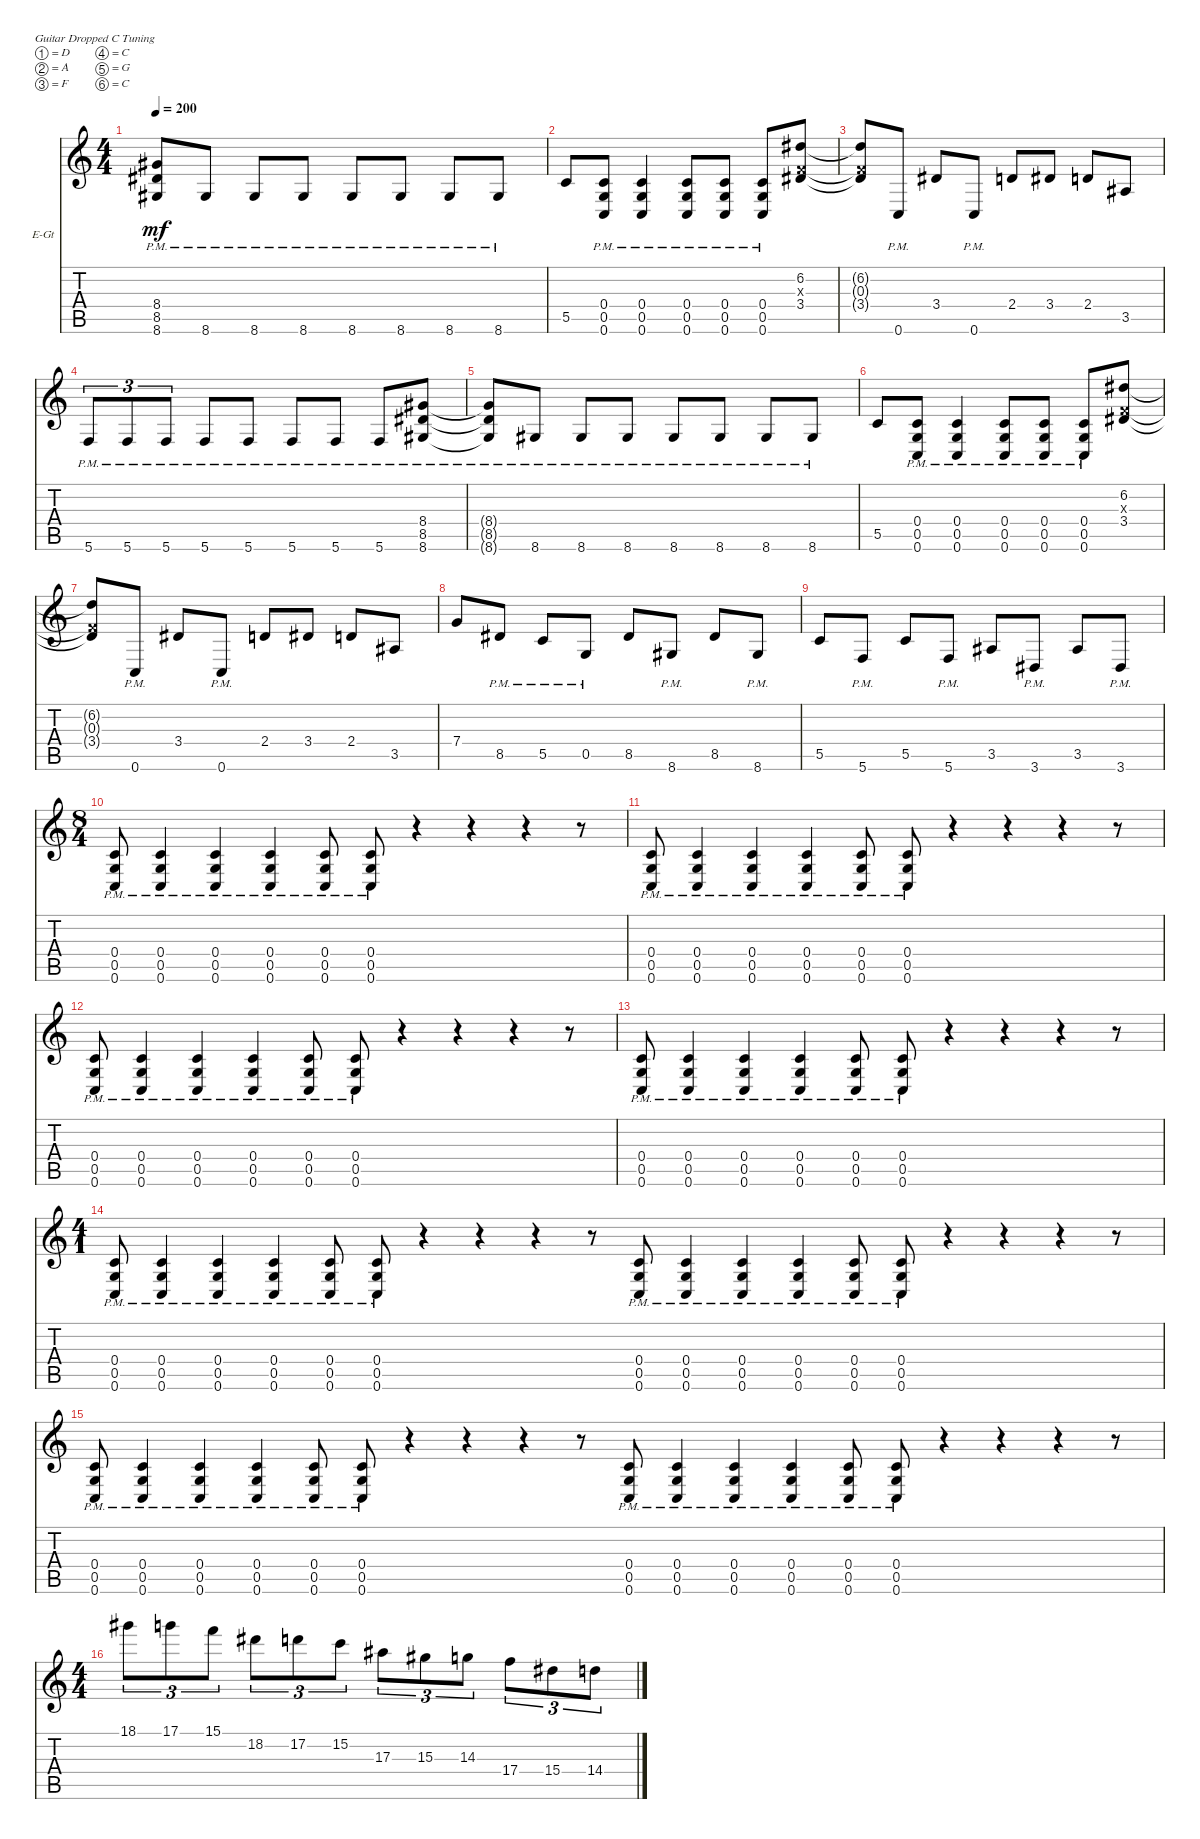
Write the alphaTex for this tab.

\defaultSystemsLayout 4
\bracketExtendMode nobrackets
\firstSystemTrackNameOrientation horizontal
\otherSystemsTrackNameOrientation horizontal
\track ("Rhythm Guitar" "E-Gt") {instrument distortionguitar}
\staff {score tabs}
\tuning (D4 A3 F3 C3 G2 C2)
\ts (4 4)
\tempo 200
\clef g2
\ks c
(8.6{pm t} 8.5{t} 8.4{t}).8{dy mf} 8.6{pm}.8 8.6{pm}.8 8.6{pm}.8 8.6{pm}.8 8.6{pm}.8 8.6{pm}.8 8.6{pm}.8 |
5.5.8 (0.6{pm} 0.4{pm} 0.5{pm}).8 (0.6{pm} 0.5{pm} 0.4{pm}).4 (0.6{pm} 0.4{pm} 0.5{pm}).8 (0.6{pm} 0.4{pm} 0.5{pm}).8 (0.6{pm} 0.4{pm} 0.5{pm}).8 (3.4 6.2 0.3{x}).8 |
(3.4{t} 6.2{t} 0.3{x t}).8 0.6{pm}.8 3.4.8 0.6{pm}.8 2.4.8 3.4.8 2.4.8 3.5.8 |
5.6{pm}.8{tu (3 2)} 5.6{pm}.8{tu (3 2)} 5.6{pm}.8{tu (3 2)} 5.6{pm}.8 5.6{pm}.8 5.6{pm}.8 5.6{pm}.8 5.6{pm}.8 (8.6{pm} 8.5 8.4).8 |
(8.6{pm t} 8.5{t} 8.4{t}).8 8.6{pm}.8 8.6{pm}.8 8.6{pm}.8 8.6{pm}.8 8.6{pm}.8 8.6{pm}.8 8.6{pm}.8 |
5.5.8 (0.6{pm} 0.4{pm} 0.5{pm}).8 (0.6{pm} 0.5{pm} 0.4{pm}).4 (0.6{pm} 0.4{pm} 0.5{pm}).8 (0.6{pm} 0.4{pm} 0.5{pm}).8 (0.6{pm} 0.4{pm} 0.5{pm}).8 (3.4 6.2 0.3{x}).8 |
(3.4{t} 6.2{t} 0.3{x t}).8 0.6{pm}.8 3.4.8 0.6{pm}.8 2.4.8 3.4.8 2.4.8 3.5.8 |
7.4.8 8.5{pm}.8 5.5{pm}.8 0.5{pm}.8 8.5.8 8.6{pm}.8 8.5.8 8.6{pm}.8 |
5.5.8 5.6{pm}.8 5.5.8 5.6{pm}.8 3.5.8 3.6{pm}.8 3.5.8 3.6{pm}.8 |
\ts (8 4)
(0.6{pm} 0.4{pm} 0.5{pm}).8 (0.6{pm} 0.5{pm} 0.4{pm}).4 (0.6{pm} 0.4{pm} 0.5{pm}).4 (0.6{pm} 0.5{pm} 0.4{pm}).4 (0.6{pm} 0.4{pm} 0.5{pm}).8 (0.6{pm} 0.5{pm} 0.4{pm}).8 r.4 r.4 r.4 r.8 |
(0.6{pm} 0.4{pm} 0.5{pm}).8 (0.6{pm} 0.5{pm} 0.4{pm}).4 (0.6{pm} 0.4{pm} 0.5{pm}).4 (0.6{pm} 0.5{pm} 0.4{pm}).4 (0.6{pm} 0.4{pm} 0.5{pm}).8 (0.6{pm} 0.5{pm} 0.4{pm}).8 r.4 r.4 r.4 r.8 |
(0.6{pm} 0.4{pm} 0.5{pm}).8 (0.6{pm} 0.5{pm} 0.4{pm}).4 (0.6{pm} 0.4{pm} 0.5{pm}).4 (0.6{pm} 0.5{pm} 0.4{pm}).4 (0.6{pm} 0.4{pm} 0.5{pm}).8 (0.6{pm} 0.5{pm} 0.4{pm}).8 r.4 r.4 r.4 r.8 |
(0.6{pm} 0.4{pm} 0.5{pm}).8 (0.6{pm} 0.5{pm} 0.4{pm}).4 (0.6{pm} 0.4{pm} 0.5{pm}).4 (0.6{pm} 0.5{pm} 0.4{pm}).4 (0.6{pm} 0.4{pm} 0.5{pm}).8 (0.6{pm} 0.5{pm} 0.4{pm}).8 r.4 r.4 r.4 r.8 |
\ts (4 1)
(0.6{pm} 0.4{pm} 0.5{pm}).8 (0.6{pm} 0.5{pm} 0.4{pm}).4 (0.6{pm} 0.4{pm} 0.5{pm}).4 (0.6{pm} 0.5{pm} 0.4{pm}).4 (0.6{pm} 0.4{pm} 0.5{pm}).8 (0.6{pm} 0.5{pm} 0.4{pm}).8 r.4 r.4 r.4 r.8 (0.6{pm} 0.4{pm} 0.5{pm}).8 (0.6{pm} 0.5{pm} 0.4{pm}).4 (0.6{pm} 0.4{pm} 0.5{pm}).4 (0.6{pm} 0.5{pm} 0.4{pm}).4 (0.6{pm} 0.4{pm} 0.5{pm}).8 (0.6{pm} 0.5{pm} 0.4{pm}).8 r.4 r.4 r.4 r.8 |
(0.6{pm} 0.4{pm} 0.5{pm}).8 (0.6{pm} 0.5{pm} 0.4{pm}).4 (0.6{pm} 0.4{pm} 0.5{pm}).4 (0.6{pm} 0.5{pm} 0.4{pm}).4 (0.6{pm} 0.4{pm} 0.5{pm}).8 (0.6{pm} 0.5{pm} 0.4{pm}).8 r.4 r.4 r.4 r.8 (0.6{pm} 0.4{pm} 0.5{pm}).8 (0.6{pm} 0.5{pm} 0.4{pm}).4 (0.6{pm} 0.4{pm} 0.5{pm}).4 (0.6{pm} 0.5{pm} 0.4{pm}).4 (0.6{pm} 0.4{pm} 0.5{pm}).8 (0.6{pm} 0.5{pm} 0.4{pm}).8 r.4 r.4 r.4 r.8 |
\ts (4 4)
18.1.8{tu (3 2)} 17.1.8{tu (3 2)} 15.1.8{tu (3 2)} 18.2.8{tu (3 2)} 17.2.8{tu (3 2)} 15.2.8{tu (3 2)} 17.3.8{tu (3 2)} 15.3.8{tu (3 2)} 14.3.8{tu (3 2)} 17.4.8{tu (3 2)} 15.4.8{tu (3 2)} 14.4.8{tu (3 2)}
